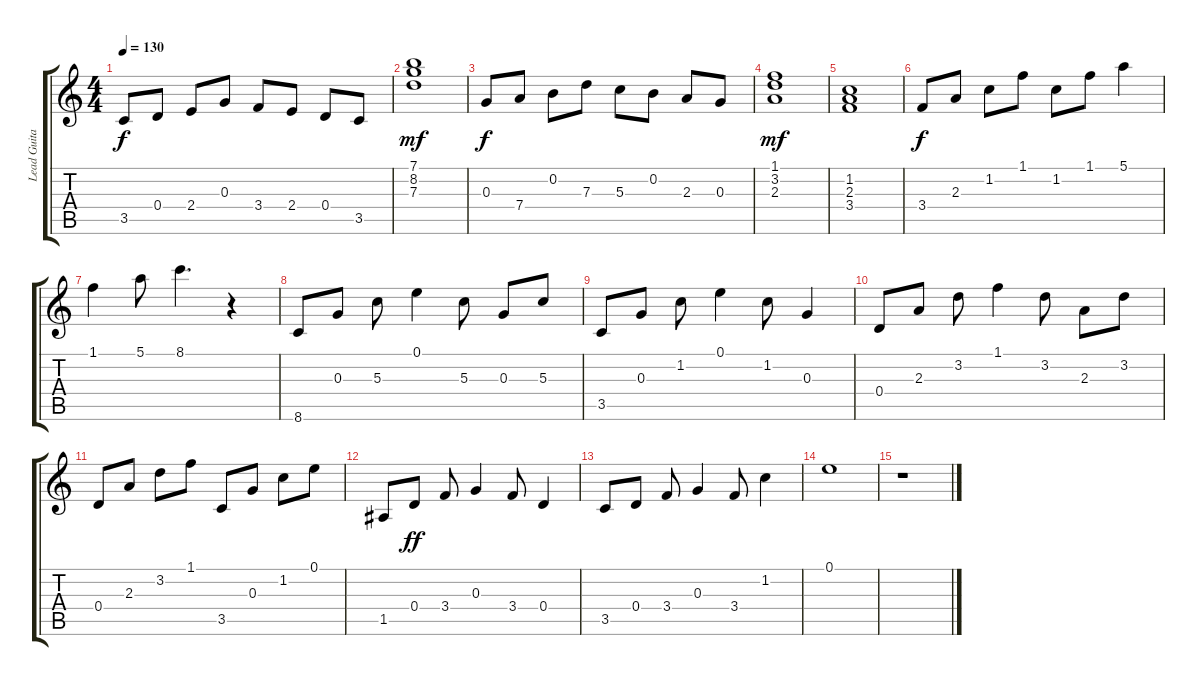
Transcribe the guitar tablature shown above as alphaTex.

\track ("Lead Guitar" "Lead Guita") {instrument overdrivenguitar}
\staff {score tabs}
\tuning (E4 B3 G3 D3 A2 E2) {hide}
\ts (4 4)
\tempo 130
\clef g2
\ks c
3.5.8{dy f} 0.4.8 2.4.8 0.3.8 3.4.8 2.4.8 0.4.8 3.5.8 |
(7.1 8.2 7.3).1{dy mf} |
0.3.8{dy f} 7.4.8 0.2.8 7.3.8 5.3.8 0.2.8 2.3.8 0.3.8 |
(1.1 3.2 2.3).1{dy mf} |
(1.2 2.3 3.4).1 |
3.4.8{dy f} 2.3.8 1.2.8 1.1.8 1.2.8 1.1.8 5.1.4 |
1.1.4 5.1.8 8.1.4{d} r.4 |
8.6.8 0.3.8 5.3.8 0.1.4 5.3.8 0.3.8 5.3.8 |
3.5.8 0.3.8 1.2.8 0.1.4 1.2.8 0.3.4 |
0.4.8 2.3.8 3.2.8 1.1.4 3.2.8 2.3.8 3.2.8 |
0.4.8 2.3.8 3.2.8 1.1.8 3.5.8 0.3.8 1.2.8 0.1.8 |
1.5.8 0.4.8{dy ff} 3.4.8 0.3.4 3.4.8 0.4.4 |
3.5.8 0.4.8 3.4.8 0.3.4 3.4.8 1.2.4 |
0.1.1 |
r.1
